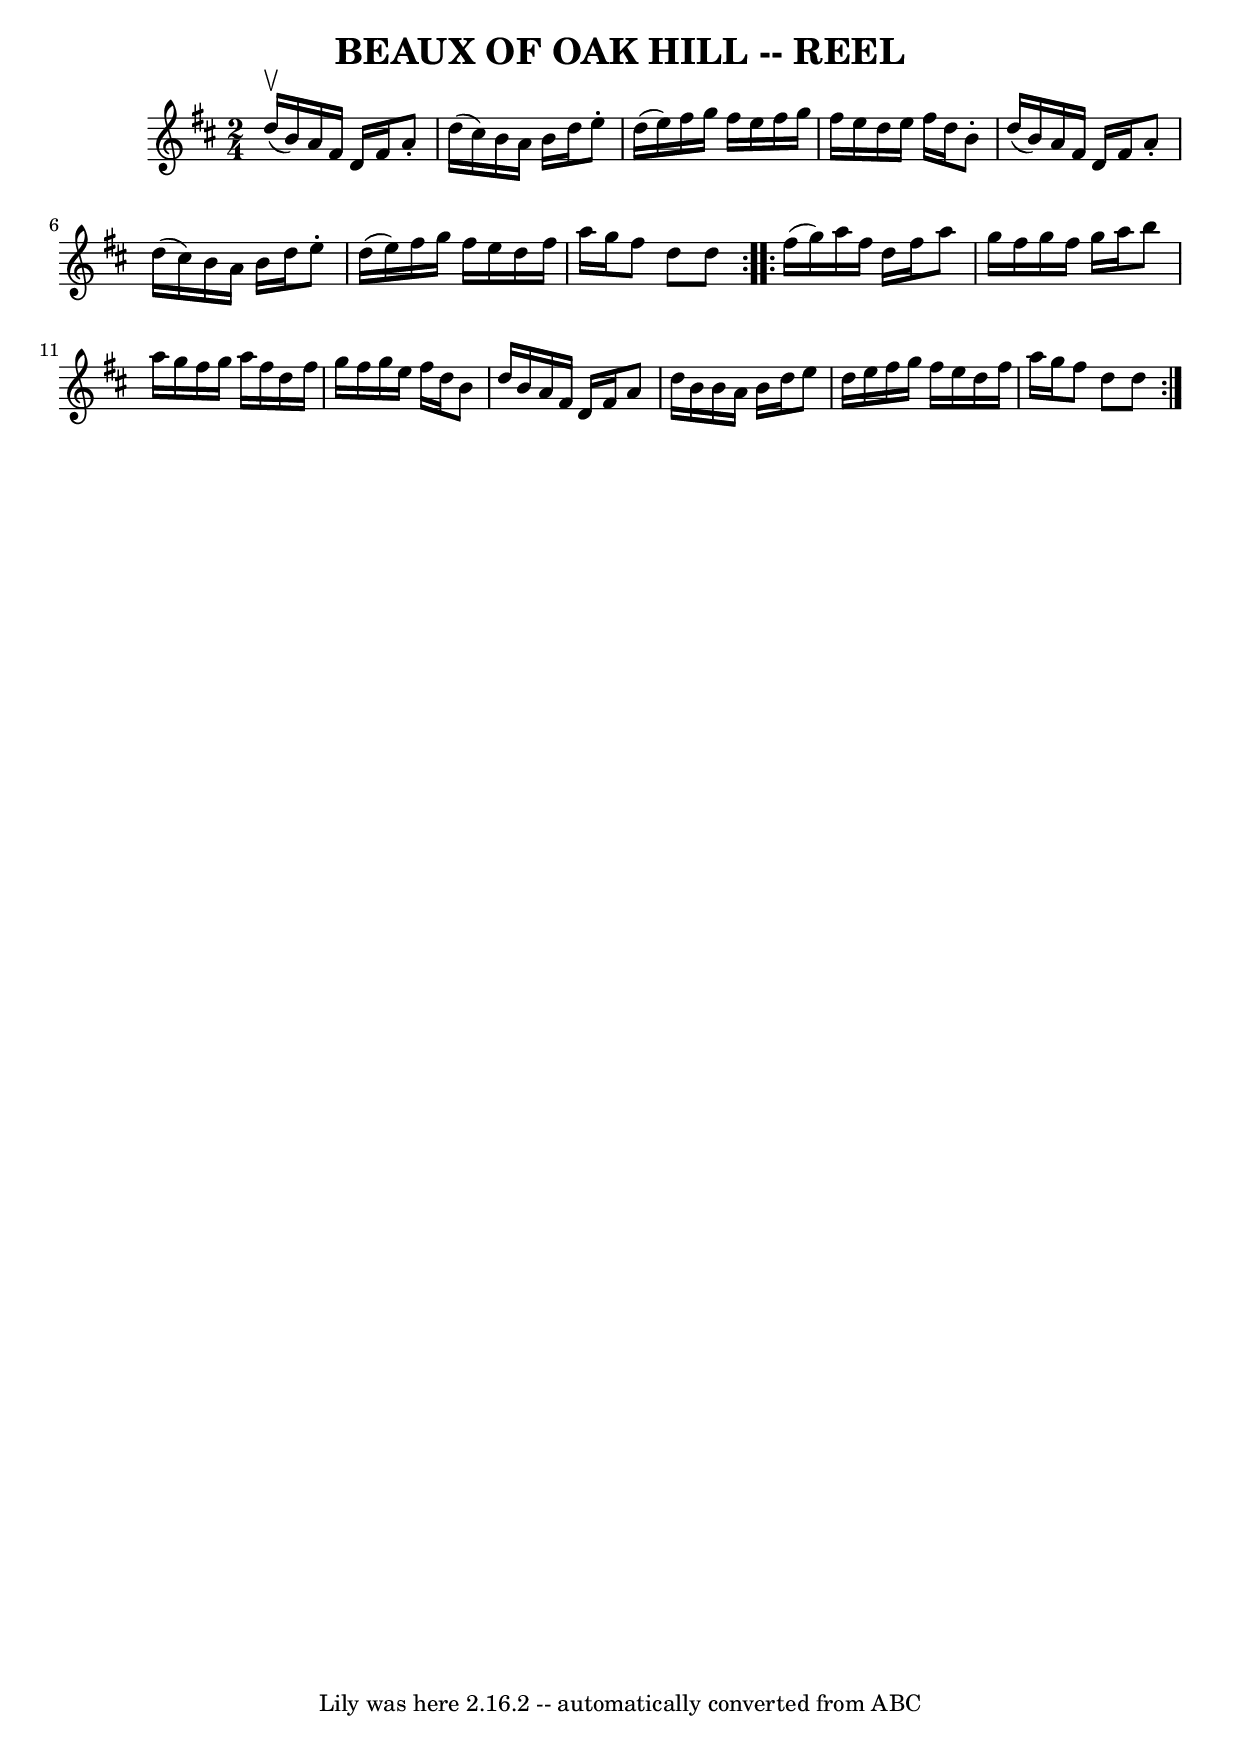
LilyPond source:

\version "2.16.2"
\include "Mammoth.ily"
\header {
	%% book = "Ryan's Mammoth Collection of Fiddle Tunes"
	crossRefNumber = "1"
	footnotes = "\\\\\\\\BEAUX OF OAK HILL. -- (First couple change sides) Down the outside-back-balance to sides and turn-down the centre-back-cast off-Ladies' chain."
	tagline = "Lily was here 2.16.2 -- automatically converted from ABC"
	title = "BEAUX OF OAK HILL -- REEL"
}
voicedefault =  {


\repeat volta 2 {
\time 2/4 
\key d \major d''16 (^\upbow b'16)       |
 a'16    
fis'16 d'16 fis'16 a'8 -. d''16 (cis''16)   |
 b'16    
a'16 b'16 d''16 e''8 -. d''16 (e''16)   |
 fis''16    
g''16 fis''16 e''16 fis''16 g''16 fis''16 e''16    |
   
d''16 e''16 fis''16 d''16 b'8 -. d''16 (b'16)   |
    
 |
 a'16 fis'16 d'16 fis'16 a'8 -. d''16 (cis''16)  
 |
 b'16 a'16 b'16 d''16 e''8 -. d''16 (e''16)   
|
 fis''16 g''16 fis''16 e''16 d''16 fis''16 a''16    
g''16    |
 fis''8 d''8 d''8    }     \repeat volta 2 { fis''16 
(g''16)       |
 a''16 fis''16 d''16 fis''16 a''8    
g''16 fis''16    |
 g''16 fis''16 g''16 a''16 b''8    
a''16 g''16    |
 fis''16 g''16 a''16 fis''16 d''16    
fis''16 g''16 fis''16    |
 g''16 e''16 fis''16 d''16    
b'8 d''16 b'16    |
     |
 a'16 fis'16 d'16    
fis'16 a'8 d''16 b'16    |
 b'16 a'16 b'16 d''16    
e''8 d''16 e''16    |
 fis''16 g''16 fis''16 e''16    
d''16 fis''16 a''16 g''16    |
 fis''8 d''8 d''8    }   
}

\score{
    <<

	\context Staff="default"
	{
	    \voicedefault 
	}

    >>
	\layout {
	}
	\midi {}
}
